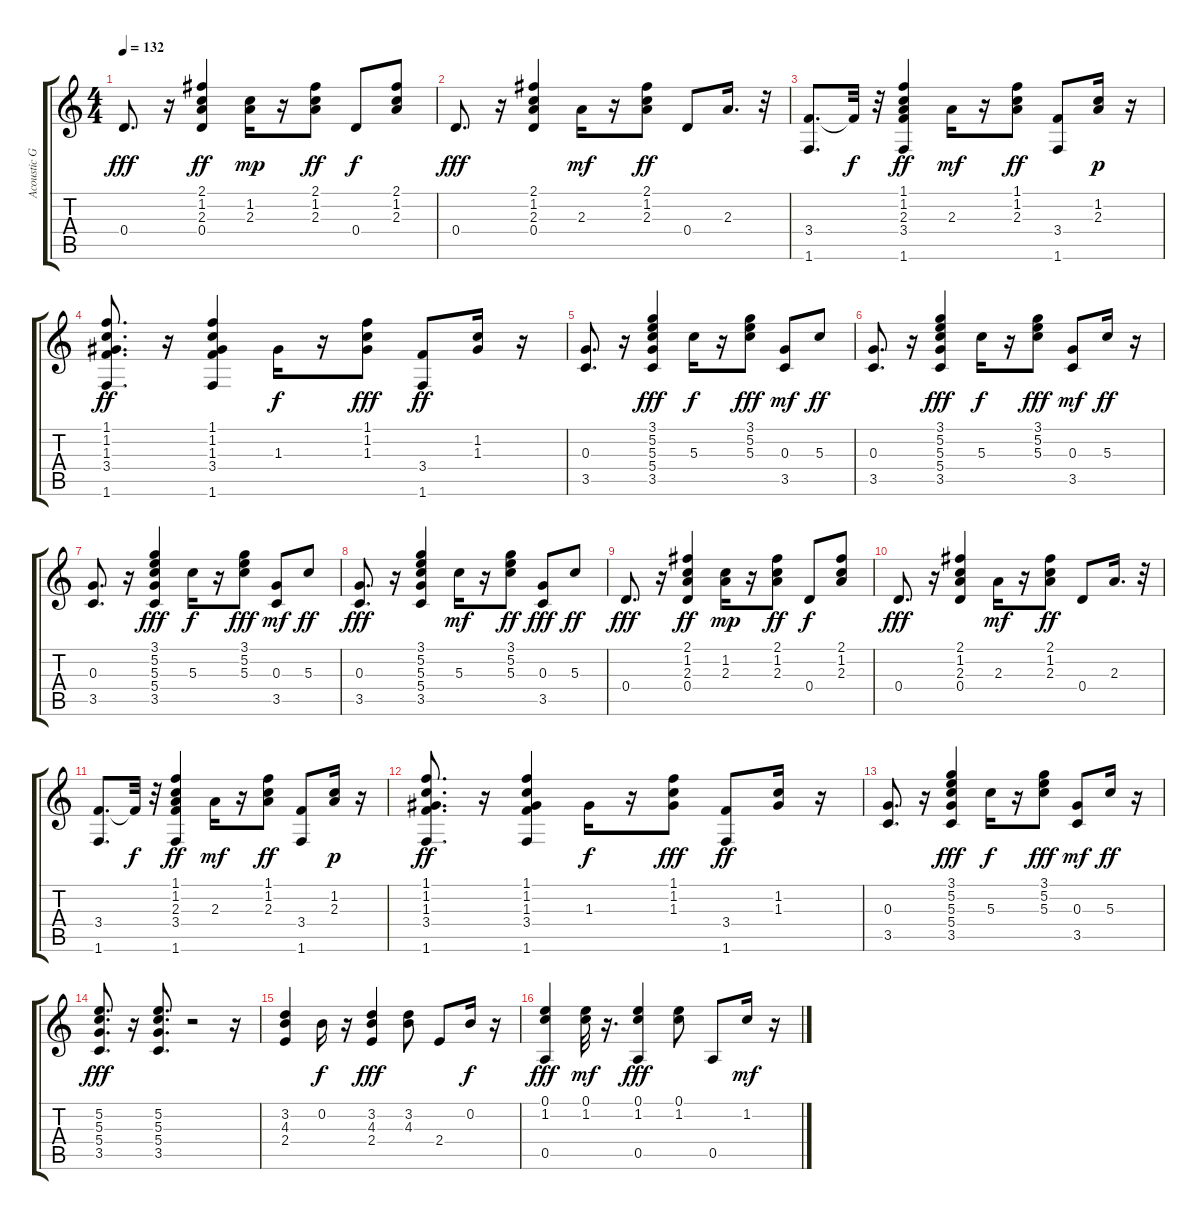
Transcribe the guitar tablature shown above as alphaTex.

\track ("Acoustic Guitar" "Acoustic G") {instrument acousticguitarsteel}
\staff {score tabs}
\tuning (E4 B3 G3 D3 A2 E2) {hide}
\ts (4 4)
\tempo 132
\clef g2
\ks c
0.4.8{d dy fff} r.16 (2.1 1.2 2.3 0.4).4{dy ff} (1.2 2.3).16{dy mp} r.16 (2.1 1.2 2.3).8{dy ff} 0.4.8{dy f} (2.1 1.2 2.3).8 |
0.4.8{d dy fff} r.16 (2.1 1.2 2.3 0.4).4 2.3.16{dy mf} r.16 (2.1 1.2 2.3).8{dy ff} 0.4.8 2.3.16{d} r.32 |
(3.4 1.6).8{d} 3.4{t}.32{dy f} r.32 (1.1 1.2 2.3 3.4 1.6).4{dy ff} 2.3.16{dy mf} r.16 (1.1 1.2 2.3).8{dy ff} (3.4 1.6).8 (1.2 2.3).16{dy p} r.16 |
(1.1 1.2 1.3 3.4 1.6).8{d dy ff} r.16 (1.1 1.2 1.3 3.4 1.6).4 1.3.16{dy f} r.16 (1.1 1.2 1.3).8{dy fff} (3.4 1.6).8{dy ff} (1.2 1.3).16 r.16 |
(0.3 3.5).8{d} r.16 (3.1 5.2 5.3 5.4 3.5).4{dy fff} 5.3.16{dy f} r.16 (3.1 5.2 5.3).8{dy fff} (0.3 3.5).8{dy mf} 5.3.8{dy ff} |
(0.3 3.5).8{d} r.16 (3.1 5.2 5.3 5.4 3.5).4{dy fff} 5.3.16{dy f} r.16 (3.1 5.2 5.3).8{dy fff} (0.3 3.5).8{dy mf} 5.3.16{dy ff} r.16 |
(0.3 3.5).8{d} r.16 (3.1 5.2 5.3 5.4 3.5).4{dy fff} 5.3.16{dy f} r.16 (3.1 5.2 5.3).8{dy fff} (0.3 3.5).8{dy mf} 5.3.8{dy ff} |
(0.3 3.5).8{d dy fff} r.16 (3.1 5.2 5.3 5.4 3.5).4 5.3.16{dy mf} r.16 (3.1 5.2 5.3).8{dy ff} (0.3 3.5).8{dy fff} 5.3.8{dy ff} |
0.4.8{d dy fff} r.16 (2.1 1.2 2.3 0.4).4{dy ff} (1.2 2.3).16{dy mp} r.16 (2.1 1.2 2.3).8{dy ff} 0.4.8{dy f} (2.1 1.2 2.3).8 |
0.4.8{d dy fff} r.16 (2.1 1.2 2.3 0.4).4 2.3.16{dy mf} r.16 (2.1 1.2 2.3).8{dy ff} 0.4.8 2.3.16{d} r.32 |
(3.4 1.6).8{d} 3.4{t}.32{dy f} r.32 (1.1 1.2 2.3 3.4 1.6).4{dy ff} 2.3.16{dy mf} r.16 (1.1 1.2 2.3).8{dy ff} (3.4 1.6).8 (1.2 2.3).16{dy p} r.16 |
(1.1 1.2 1.3 3.4 1.6).8{d dy ff} r.16 (1.1 1.2 1.3 3.4 1.6).4 1.3.16{dy f} r.16 (1.1 1.2 1.3).8{dy fff} (3.4 1.6).8{dy ff} (1.2 1.3).16 r.16 |
(0.3 3.5).8{d} r.16 (3.1 5.2 5.3 5.4 3.5).4{dy fff} 5.3.16{dy f} r.16 (3.1 5.2 5.3).8{dy fff} (0.3 3.5).8{dy mf} 5.3.16{dy ff} r.16 |
(5.2 5.3 5.4 3.5).8{d dy fff} r.16 (5.2 5.3 5.4 3.5).8{d} r.2 r.16 |
(3.2 4.3 2.4).4 0.2.16{dy f} r.16 (3.2 4.3 2.4).4{dy fff} (3.2 4.3).8 2.4.8 0.2.16{dy f} r.16 |
(0.1 1.2 0.5).4{dy fff} (0.1 1.2).32{dy mf} r.16{d} (0.1 1.2 0.5).4{dy fff} (0.1 1.2).8 0.5.8 1.2.16{dy mf} r.16
